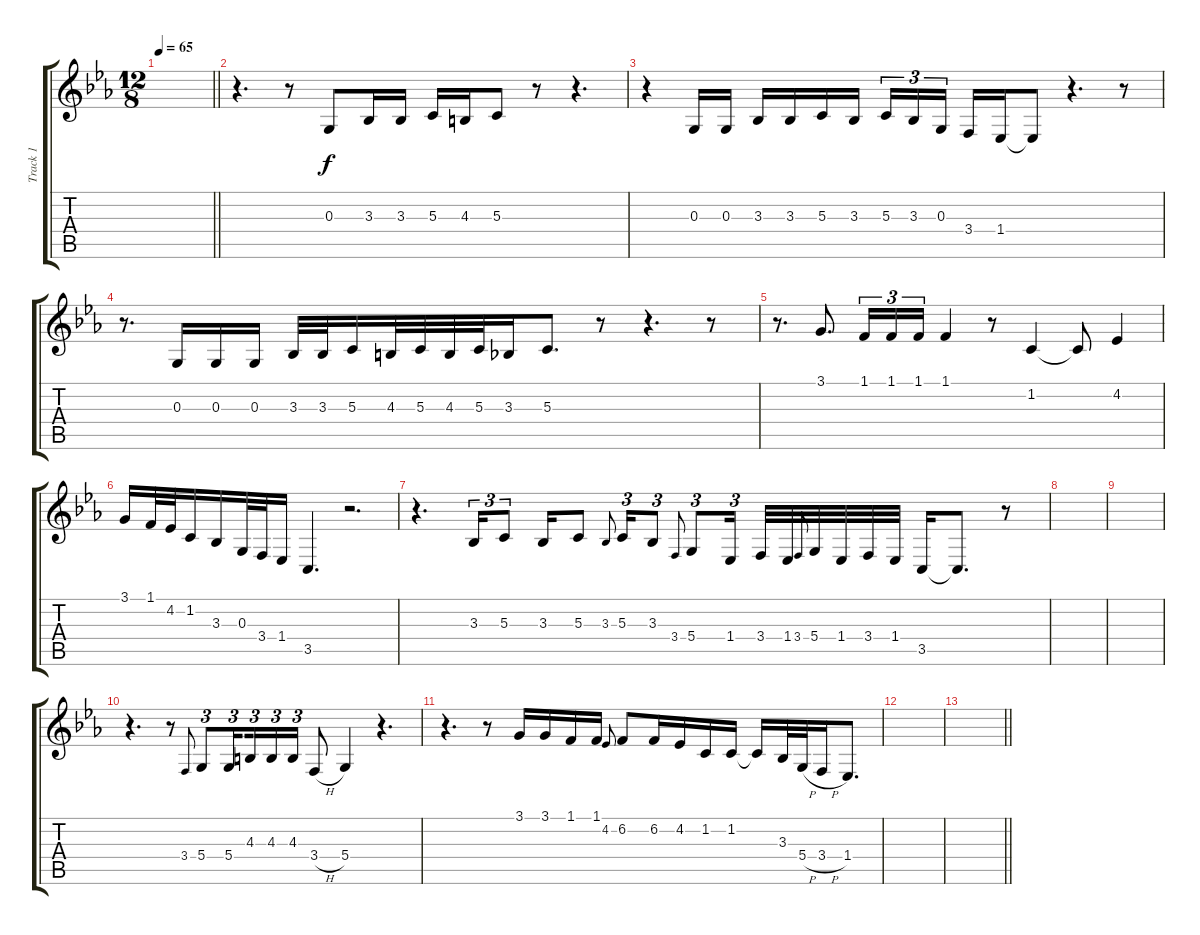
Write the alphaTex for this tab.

\track ("Track 1" "Track 1") {instrument altosax}
\staff {score tabs}
\tuning (E4 B3 G3 D3 A2 E2) {hide}
\ts (12 8)
\tempo 65
\clef g2
\barLineRight lightlight
\ks cminor
|
r.4{d} r.8 0.3.8 3.3.16 3.3.16 5.3.16 4.3.16 5.3.8 r.8 r.4{d} |
r.4 0.3.16 0.3.16 3.3.16 3.3.16 5.3.16 3.3.16{beam splitsecondary} 5.3.16{tu (3 2)} 3.3.16{tu (3 2)} 0.3.16{tu (3 2)} 3.4.16 1.4.16 1.4{t}.8 r.4{d} r.8 |
r.8{d} 0.3.16 0.3.16 0.3.16 3.3.32 3.3.32 5.3.16 4.3.32 5.3.32 4.3.32 5.3.32 3.3.16 5.3.8{d} r.8 r.4{d} r.8 |
r.8{d} 3.1.8{d} 1.1.16{tu (3 2)} 1.1.16{tu (3 2)} 1.1.16{tu (3 2)} 1.1.4 r.8 1.2.4 1.2{t}.8 4.2.4 |
3.1.16 1.1.32 4.2.32 1.2.16 3.3.16 0.3.32 3.4.32 1.4.16 3.5.4{d} r.2{d} |
r.4{d} 3.3.16{tu (3 2)} 5.3.8{tu (3 2)} 3.3.16 5.3.8 3.3.8{gr onbeat} 5.3.16{tu (3 2)} 3.3.8{tu (3 2)} 3.4.8{gr onbeat} 5.4.8{tu (3 2)} 1.4.16{tu (3 2) beam splitsecondary} 3.4.32 1.4.32 3.4.8{gr onbeat} 5.4.32 1.4.32 3.4.32 1.4.32 3.5.16 3.5{t}.8{d} r.8 |
|
|
r.4{d} r.8 3.4.8{gr onbeat} 5.4.8{tu (3 2)} 5.4.16{tu (3 2) beam splitsecondary} 4.3.16{tu (3 2)} 4.3.16{tu (3 2)} 4.3.16{tu (3 2)} 3.4{h}.8 5.4.4 r.4{d} |
r.4{d} r.8 3.1.16 3.1.16 1.1.16 1.1.16 4.2.8{gr onbeat} 6.2.8 6.2.16 4.2.16 1.2.16 1.2.16 1.2{t}.16 3.3.32 5.4{h}.32 3.4{h}.16 1.4.8{d} |
|
\barLineRight lightlight
